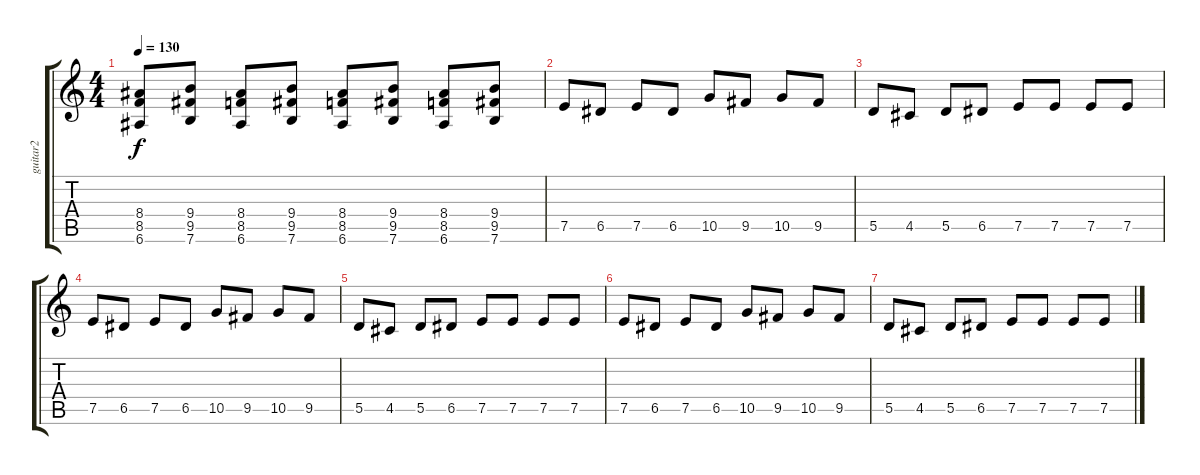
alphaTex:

\track ("guitar2" "guitar2") {instrument distortionguitar}
\staff {score tabs}
\tuning (E4 B3 G3 D3 A2 E2) {hide}
\ts (4 4)
\tempo 130
\clef g2
\ks c
(8.4 8.5 6.6).8{dy f} (9.4 9.5 7.6).8 (8.4 8.5 6.6).8 (9.4 9.5 7.6).8 (8.4 8.5 6.6).8 (9.4 9.5 7.6).8 (8.4 8.5 6.6).8 (9.4 9.5 7.6).8 |
7.5.8 6.5.8 7.5.8 6.5.8 10.5.8 9.5.8 10.5.8 9.5.8 |
5.5.8 4.5.8 5.5.8 6.5.8 7.5.8 7.5.8 7.5.8 7.5.8 |
7.5.8 6.5.8 7.5.8 6.5.8 10.5.8 9.5.8 10.5.8 9.5.8 |
5.5.8 4.5.8 5.5.8 6.5.8 7.5.8 7.5.8 7.5.8 7.5.8 |
7.5.8 6.5.8 7.5.8 6.5.8 10.5.8 9.5.8 10.5.8 9.5.8 |
5.5.8 4.5.8 5.5.8 6.5.8 7.5.8 7.5.8 7.5.8 7.5.8
